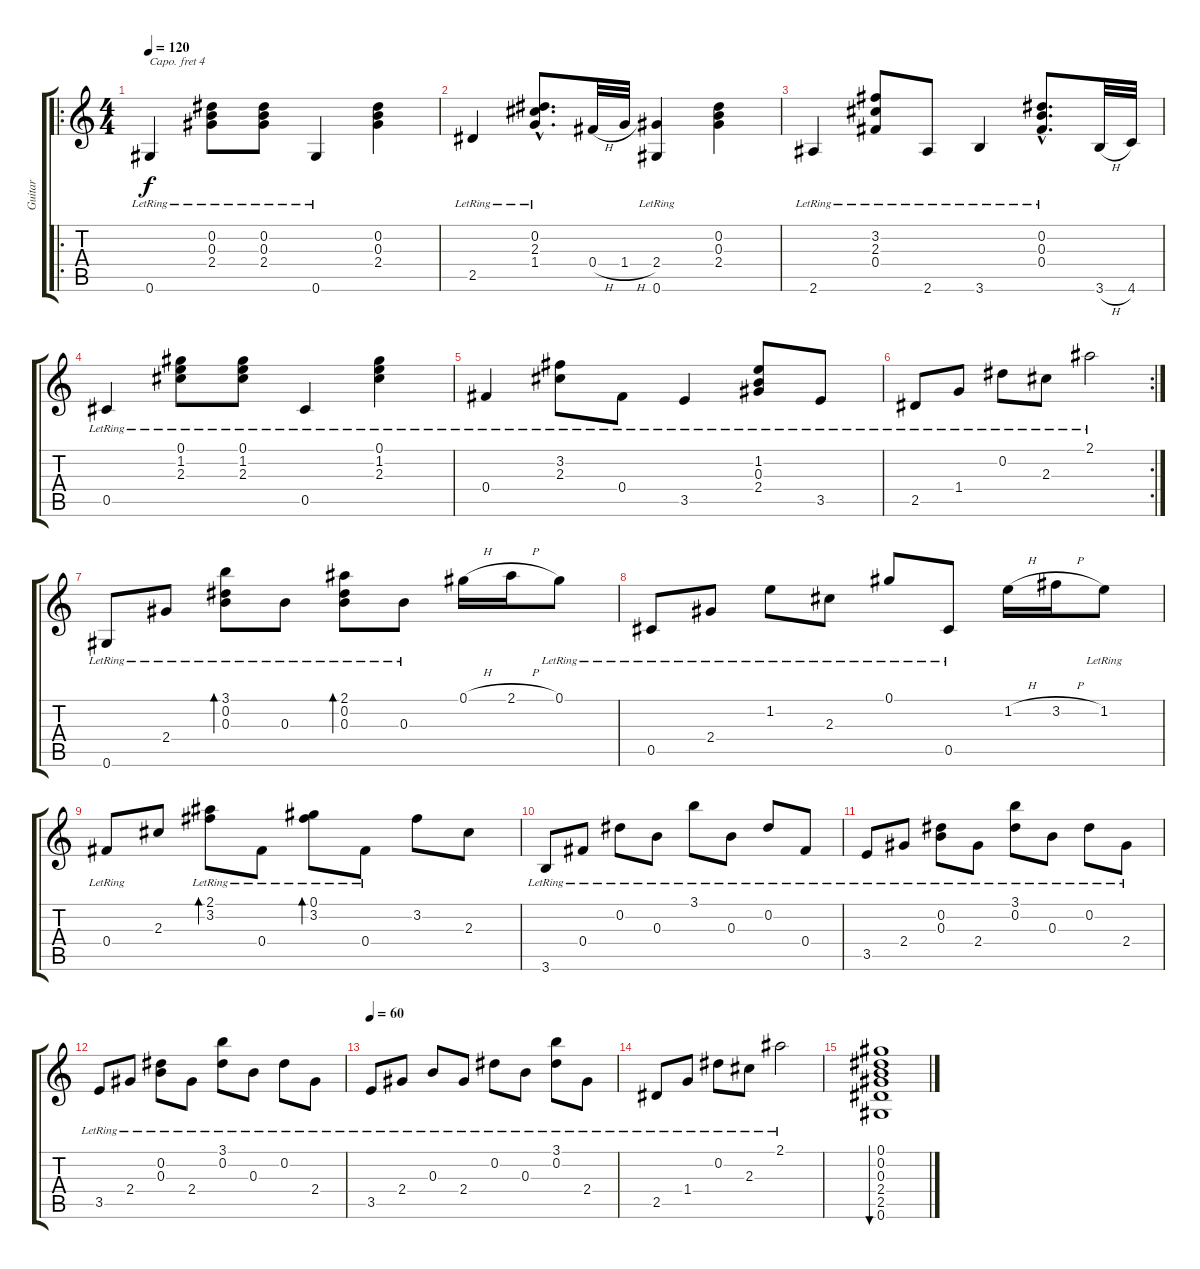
\track ("Guitar" "Guitar") {instrument acousticguitarsteel}
\staff {score tabs}
\capo 4
\tuning (E4 B3 G3 D3 A2 E2) {hide}
\ro
\ts (4 4)
\tempo 120
\clef g2
\ks c
0.6{lr}.4{dy f} (0.2{lr} 0.3{lr} 2.4{lr}).8 (0.2{lr} 0.3{lr} 2.4{lr}).8 0.6{lr}.4 (0.2 0.3 2.4).4 |
2.5{lr}.4 (0.2{hac} 2.3{hac} 1.4{hac lr}).8{d} 0.4{h}.32 1.4{h}.32 (2.4{lr} 0.6{lr}).4 (0.2 0.3 2.4).4 |
2.6{lr}.4 (3.2{lr} 2.3{lr} 0.4{lr}).8 2.6{lr}.8 3.6{lr}.4 (0.2{hac lr} 0.3{hac lr} 0.4{hac lr}).8{d} 3.6{h}.32 4.6.32 |
0.5{lr}.4 (0.1{lr} 1.2{lr} 2.3{lr}).8 (0.1{lr} 1.2{lr} 2.3{lr}).8 0.5{lr}.4 (0.1{lr} 1.2{lr} 2.3{lr}).4 |
0.4{lr}.4 (3.2{lr} 2.3{lr}).8 0.4{lr}.8 3.5{lr}.4 (1.2{lr} 0.3{lr} 2.4{lr}).8 3.5{lr}.8 |
\rc 2
2.5{lr}.8 1.4{lr}.8 0.2{lr}.8 2.3{lr}.8 2.1{lr}.2 |
0.6{lr}.8 2.4{lr}.8 (3.1{lr} 0.2{lr} 0.3{lr}).8{bd 120} 0.3{lr}.8 (2.1{lr} 0.2{lr} 0.3{lr}).8{bd 120} 0.3{lr}.8 0.1{h}.16 2.1{h}.16 0.1{lr}.8 |
0.5{lr}.8 2.4{lr}.8 1.2{lr}.8 2.3{lr}.8 0.1{lr}.8 0.5{lr}.8 1.2{h}.16 3.2{h}.16 1.2{lr}.8 |
0.4{lr}.8 2.3.8 (2.1 3.2{lr}).8{bd 120} 0.4{lr}.8 (0.1 3.2{lr}).8{bd 120} 0.4{lr}.8 3.2.8 2.3.8 |
3.6{lr}.8 0.4{lr}.8 0.2{lr}.8 0.3{lr}.8 3.1{lr}.8 0.3{lr}.8 0.2{lr}.8 0.4{lr}.8 |
3.5{lr}.8 2.4{lr}.8 (0.2{lr} 0.3{lr}).8 2.4{lr}.8 (3.1{lr} 0.2{lr}).8 0.3{lr}.8 0.2{lr}.8 2.4{lr}.8 |
3.5{lr}.8 2.4{lr}.8 (0.2{lr} 0.3{lr}).8 2.4{lr}.8 (3.1{lr} 0.2{lr}).8 0.3{lr}.8 0.2{lr}.8 2.4{lr}.8 |
\tempo 60
3.5{lr}.8 2.4{lr}.8 0.3{lr}.8 2.4{lr}.8 0.2{lr}.8 0.3{lr}.8 (3.1{lr} 0.2{lr}).8 2.4{lr}.8 |
2.5{lr}.8 1.4{lr}.8 0.2{lr}.8 2.3{lr}.8 2.1{lr}.2 |
(0.1 0.2 0.3 2.4 2.5 0.6).1{bu 240}
